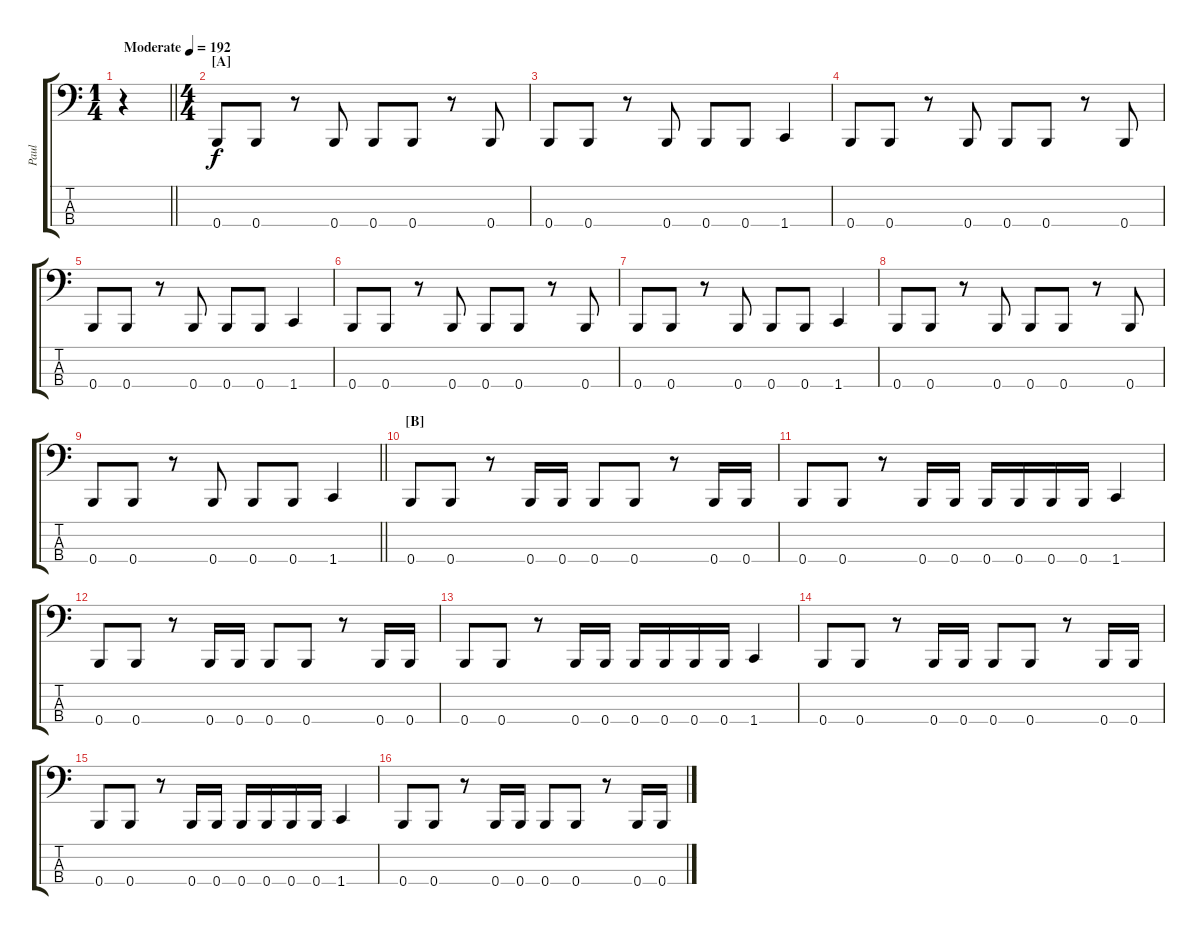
\track ("Paul" "Paul") {instrument electricbasspick}
\staff {score tabs}
\tuning (E2 B1 Gb1 B0) {hide}
\ts (1 4)
\tempo (192 "Moderate")
\clef f4
\barLineRight lightlight
\ks c
r.4{dy f instrument electricbasspick} |
\ts (4 4)
\section ("" "[A]")
0.4.8 0.4.8 r.8 0.4.8 0.4.8 0.4.8 r.8 0.4.8 |
0.4.8 0.4.8 r.8 0.4.8 0.4.8 0.4.8 1.4.4 |
0.4.8 0.4.8 r.8 0.4.8 0.4.8 0.4.8 r.8 0.4.8 |
0.4.8 0.4.8 r.8 0.4.8 0.4.8 0.4.8 1.4.4 |
0.4.8 0.4.8 r.8 0.4.8 0.4.8 0.4.8 r.8 0.4.8 |
0.4.8 0.4.8 r.8 0.4.8 0.4.8 0.4.8 1.4.4 |
0.4.8 0.4.8 r.8 0.4.8 0.4.8 0.4.8 r.8 0.4.8 |
\barLineRight lightlight
0.4.8 0.4.8 r.8 0.4.8 0.4.8 0.4.8 1.4.4 |
\section ("" "[B]")
0.4.8 0.4.8 r.8 0.4.16 0.4.16 0.4.8 0.4.8 r.8 0.4.16 0.4.16 |
0.4.8 0.4.8 r.8 0.4.16 0.4.16 0.4.16 0.4.16 0.4.16 0.4.16 1.4.4 |
0.4.8 0.4.8 r.8 0.4.16 0.4.16 0.4.8 0.4.8 r.8 0.4.16 0.4.16 |
0.4.8 0.4.8 r.8 0.4.16 0.4.16 0.4.16 0.4.16 0.4.16 0.4.16 1.4.4 |
0.4.8 0.4.8 r.8 0.4.16 0.4.16 0.4.8 0.4.8 r.8 0.4.16 0.4.16 |
0.4.8 0.4.8 r.8 0.4.16 0.4.16 0.4.16 0.4.16 0.4.16 0.4.16 1.4.4 |
0.4.8 0.4.8 r.8 0.4.16 0.4.16 0.4.8 0.4.8 r.8 0.4.16 0.4.16
